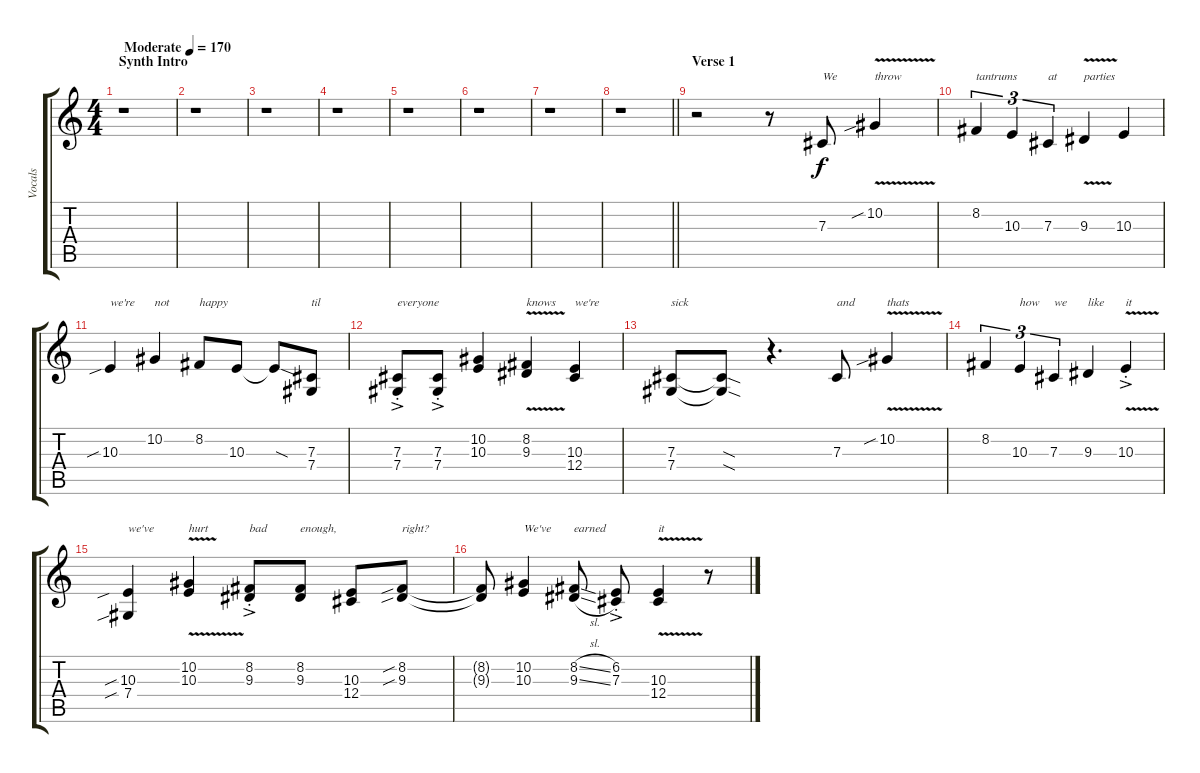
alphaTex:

\track ("Vocals" "Vocals") {instrument pad8sweep}
\staff {score tabs}
\tuning (Eb4 Bb3 Gb3 Db3 Ab2 Db2) {hide}
\ts (4 4)
\section ("" "Synth Intro")
\tempo (170 "Moderate")
\clef g2
\ks c
r.1{dy f instrument pad8sweep} |
r.1 |
r.1 |
r.1 |
r.1 |
r.1 |
r.1 |
\barLineRight lightlight
r.1 |
\section ("" "Verse 1")
r.2 r.8 7.3.8{txt "We"} 10.2{v sib}.4{txt "throw"} |
8.2.4{tu (3 2) txt "tantrums"} 10.3.4{tu (3 2)} 7.3.4{tu (3 2) txt "at"} 9.3{v}.4{txt "parties"} 10.3.4 |
10.3{sib}.4{txt "we're"} 10.2.4{txt "not"} 8.2.8{txt "happy"} 10.3.8 10.3{sod t}.8 (7.3 7.4).8{txt "til"} |
(7.3{ac st} 7.4{ac st}).8{txt "everyone"} (7.3{ac st} 7.4{ac st}).8 (10.2 10.3).4 (8.2{v} 9.3{v}).4{txt "knows"} (10.3 12.4).4{txt "we're"} |
(7.3 7.4).8{txt "sick"} (7.3{sod t} 7.4{sod t}).8 r.4{d} 7.3.8{txt "and"} 10.2{v sib}.4{txt "thats"} |
8.2.4{tu (3 2)} 10.3.4{tu (3 2) txt "how"} 7.3.4{tu (3 2) txt "we"} 9.3.4{txt "like"} 10.3{v ac st}.4{txt "it"} |
(10.3{sib} 7.4{sib}).4{txt "we've"} (10.2{v} 10.3{v}).4{txt "hurt"} (8.2{ac st} 9.3{ac st}).8{txt "bad"} (8.2 9.3).8{txt "enough,"} (10.3 12.4).8 (8.2{sib} 9.3{sib}).8{txt "right?"} |
(8.2{t} 9.3{t}).8 (10.2 10.3).4{txt "We've"} (8.2{sl} 9.3{sl}).8{txt "earned"} (6.2{ac st} 7.3).8 (10.3{v} 12.4{v}).4{txt "it"} r.8
